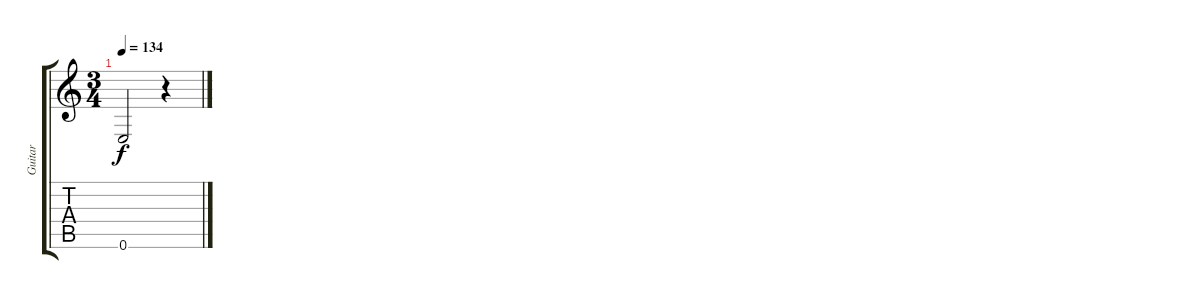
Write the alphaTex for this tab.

\track ("Guitar" "Guitar") {instrument acousticguitarsteel}
\staff {score tabs}
\tuning (E4 B3 G3 D3 A2 E2) {hide}
\ts (3 4)
\tempo 134
\clef g2
\ks c
0.6.2{dy f} r.4
